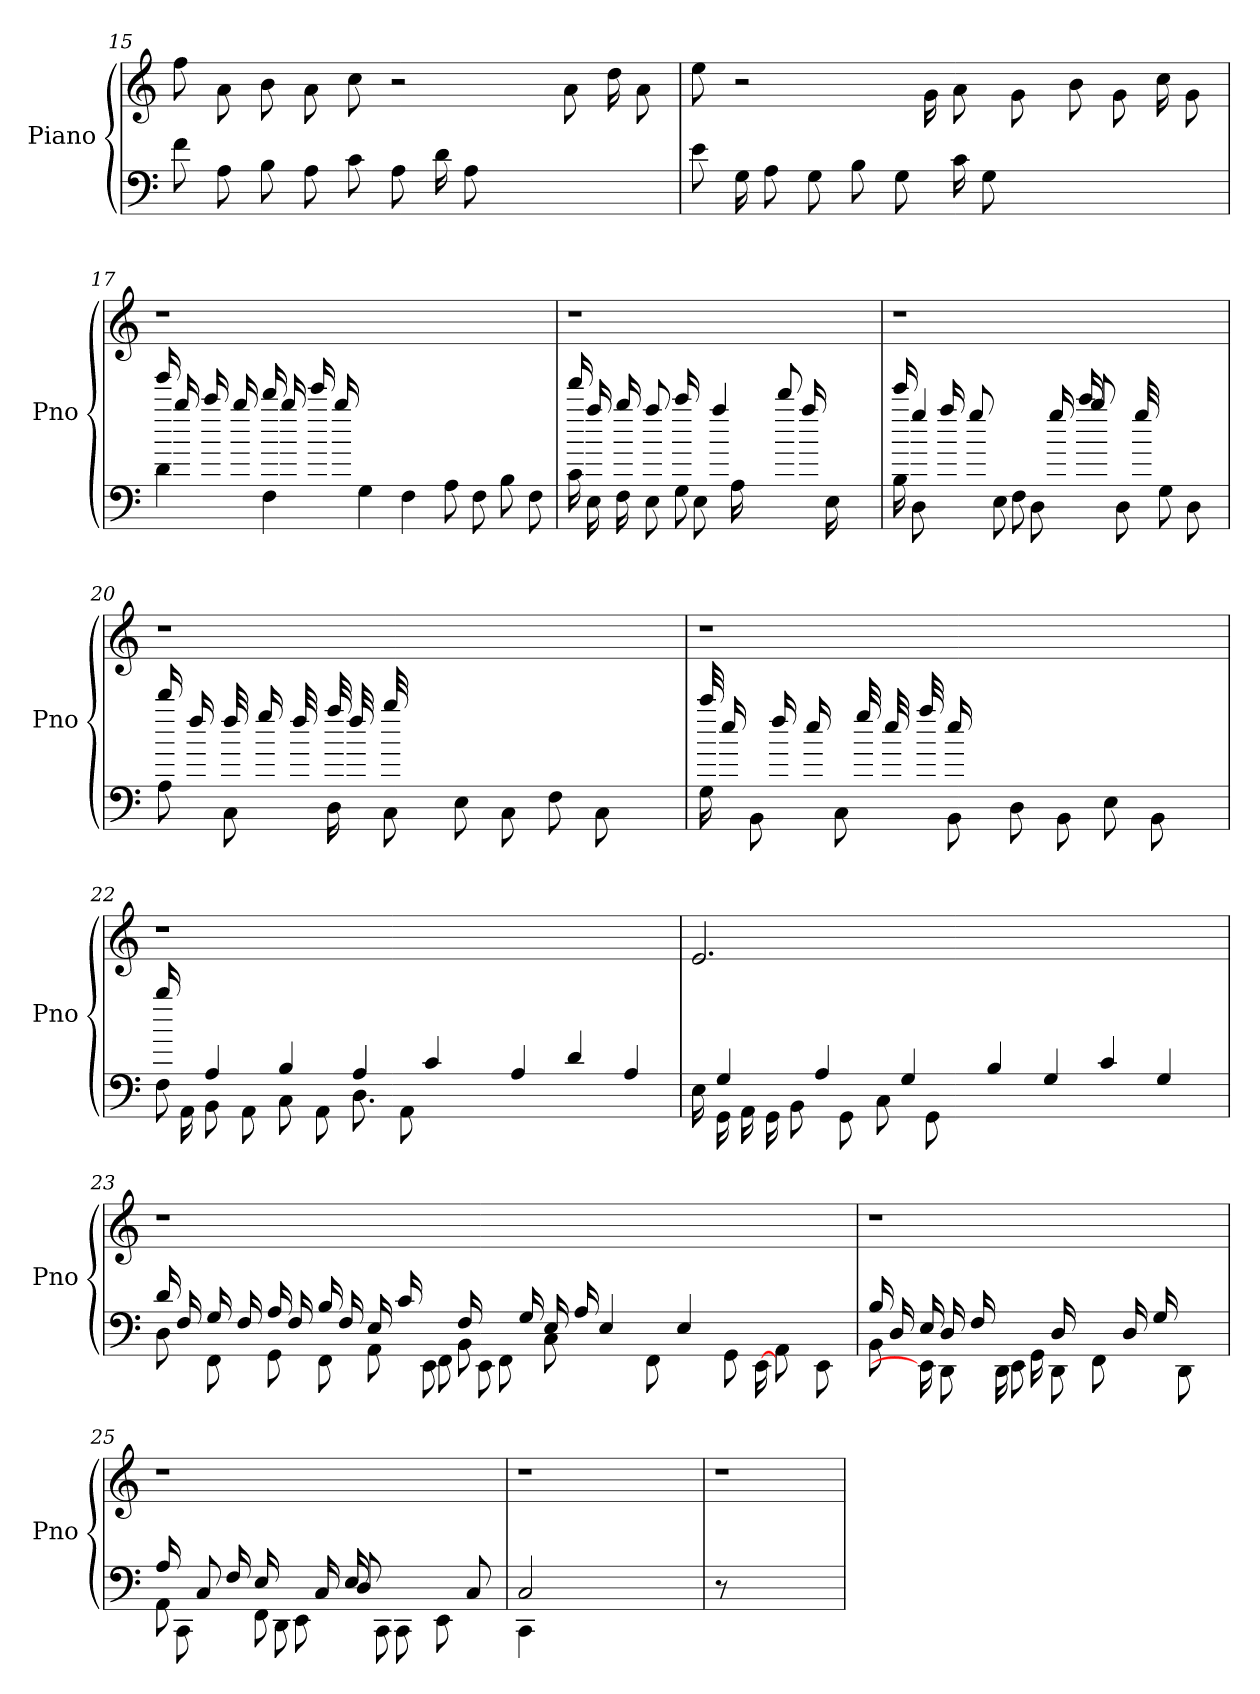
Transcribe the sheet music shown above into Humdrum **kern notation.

**kern	**kern
*part1	*part1
*staff2	*staff1
*I"Piano	*
*I'Pno	*
*clefF4	*clefG2
*k[]	*k[]
=15	=15
8f\	8ff\
8A\	8a\
8B\	8b\
8A\	8a\
8c\	8cc\
8A\	2r
16d\	.
8A\	.
2ryy	.
.	8a\
.	16dd\
.	8a\
=16	=16
8e\	8ee\
16G\	2r
8A\	.
8G\	.
8B\	.
8G\	.
.	16g\
16c\	8a\
8G\	.
.	8g\
2ryy	.
.	8b\
.	8g\
.	16cc\
.	8g\
!!LO:LB:g=z
=17	=17
*^	*
16ggg/	4d\	1r
16bb/	.	.
16ccc/	.	.
16bb/	.	.
16ddd/	4F\	.
16bb/	.	.
16eee/	.	.
16bb/	.	.
1ryy	4G\	.
.	4F\	.
.	8A\	2ryy
.	8F\	.
.	8B\	.
.	8F\	.
=18	=18	=18
16fff/	16c\	1r
16aa/	16E\	.
16bb/	16F\	.
8aa/	8E\	.
16ccc/	8G\	.
8E\	.	.
.	4aa/	.
16A\	.	.
8.ryy	.	.
.	8ddd/	.
16aa/	.	.
8ryy	16E\	.
.	8ryy	.
16ryy	.	.
=19	=19	=19
16eee/	16B\	1r
8D\	4gg/	.
16aa/	.	.
8gg/	.	.
.	8E\	.
8F\	.	.
.	8D\	.
16gg/	.	.
16ccc/	8bb/	.
8ryy	.	.
.	8D\	.
32gg/	.	.
4ryy	.	.
.	8G\	.
.	8D\	.
.	.	16ryy
32ryy	.	.
=20	=20	=20
16ddd/	8A\	1r
16ff/	.	.
32ff/	8C\	.
16gg/	.	.
32ff/	.	.
32aa/	16D\	.
32ff/	.	.
32bb/	8C\	.
16ryy	.	.
2ryy	.	.
.	8E\	.
.	8C\	.
.	8F\	.
.	8C\	.
16.ryy	.	.
.	16ryy	.
=21	=21	=21
32ccc/	16G\	1r
16ee/	.	.
.	8BB\	.
16ff/	.	.
16ee/	.	.
.	8C\	.
32gg/	.	.
32ee/	.	.
32aa/	.	.
16ee/	8BB\	.
16ryy	.	.
2ryy	8D\	.
.	8BB\	.
.	8E\	.
.	8BB\	.
16ryy	16ryy	.
=22	=22	=22
16bb/	8F\	1r
16AA\	.	.
8BB\	4A/	.
8AA\	.	.
8C\	4B/	.
8AA\	.	.
8.D\	4A/	.
8AA\	.	.
.	4c/	.
2...ryy	.	.
.	.	2..ryy
.	4A/	.
.	4d/	.
.	4A/	.
!!LO:LB:g=z
=22	=22	=22
16E\	16ryy	2.e/
16GG\	4G/	.
16AA\	.	.
16GG\	.	.
8BB\	.	.
.	4A/	.
8GG\	.	.
8C\	.	.
.	4G/	.
8GG\	.	.
1ryy	.	1ryy
.	4B/	.
.	4G/	.
.	4c/	.
.	4G/	.
16ryy	.	16ryy
=23	=23	=23
16d/	8D\	1r
16F/	.	.
16G/	8FF\	.
16F/	.	.
16A/	8GG\	.
16F/	.	.
16B/	8FF\	.
16F/	.	.
16E/	8AA\	.
16c/	.	.
8EE\	8FF\	.
16F/	8BB\	.
8EE\	.	.
.	8FF\	.
16G/	.	.
16E/	8C\	1ryy
16A/	.	.
1ryy	4E/	.
.	8FF\	.
.	4E/	.
.	8GG\	.
.	[16EE\	.
.	8AA\	.
.	.	8.ryy
.	8EE\	.
16ryy	.	.
=24	=24	=24
16B/	8BB\	1r
16D/	.	.
16E/	16EE\]	.
16D/	8DD\	.
16F/	.	.
16DD\	8EE\	.
16GG\	.	.
16D/	8DD\	.
16ryy	.	.
4..ryy	8FF\	.
.	16D/	.
.	16G/	.
.	8DD\	.
.	16ryy	.
=25	=25	=25
16A/	8AA\	1r
8CC\	.	.
.	8C/	.
16F/	.	.
16E/	8FF\	.
8DD\	.	.
.	8EE\	.
16C/	.	.
16E/	8D/	.
8CC\	.	.
.	8CC\	.
4ryy	.	.
.	8EE\	.
.	8C/	.
16ryy	.	.
=26	=26	=26
4CC\	2C/	1r
2ryy	.	.
.	2ryy	.
4ryy	.	.
*v	*v	*
=27	=27
8r	1r
2..ryy	.
=	=
*-	*-
